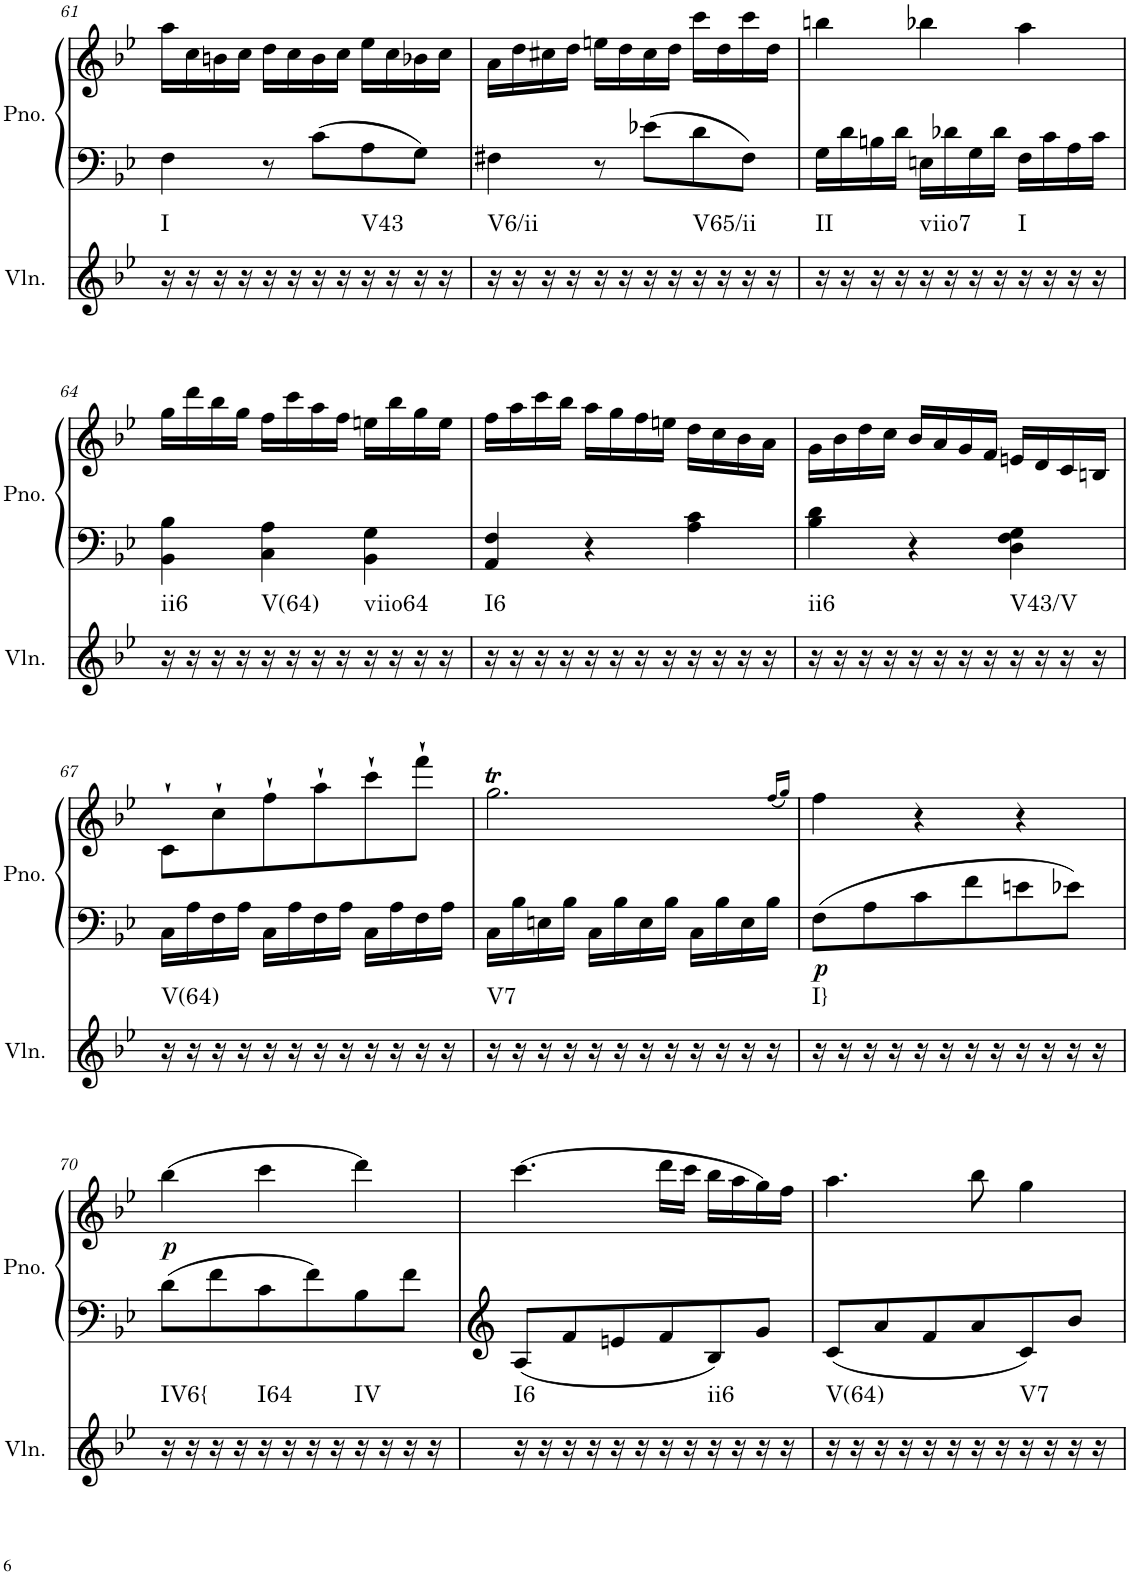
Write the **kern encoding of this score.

**kern	**harte	**kern	**kern	**dynam
*part2	*part2	*part1	*part1	*part1
*staff3	*	*staff2	*staff1	*staff1/2
*I"Violin	*	*I"Piano, Piano right	*	*
*I'Vln.	*	*I'Pno.	*	*
!!LO:PB:g=z
*clefG2	*	*clefF4	*clefG2	*
*k[b-e-]	*	*k[b-e-]	*k[b-e-]	*
*M3/4	*	*M3/4	*M3/4	*
=61	=61	=61	=61	=61
!	!LO:H:kt=I	!	!	!
16r	N	4F\	16aa\LL	.
16r	.	.	16cc\	.
16r	.	.	16bn\	.
16r	.	.	16cc\JJ	.
16r	.	8r	16dd\LL	.
16r	.	.	16cc\	.
16r	.	8c\L	16b\	.
16r	.	.	16cc\JJ	.
!	!LO:H:kt=V43	!	!	!
16r	N	8A\	16ee-\LL	.
16r	.	.	16cc\	.
16r	.	8G\J	16b-X\	.
16r	.	.	16cc\JJ	.
=62	=62	=62	=62	=62
!	!LO:H:kt=V6/ii	!	!	!
16r	N	4F#X\	16a\LL	.
16r	.	.	16dd\	.
16r	.	.	16cc#X\	.
16r	.	.	16dd\JJ	.
16r	.	8r	16een\LL	.
16r	.	.	16dd\	.
16r	.	8e-X\L	16cc#\	.
16r	.	.	16dd\JJ	.
!	!LO:H:kt=V65/ii	!	!	!
16r	N	8d\	16ccc\LL	.
16r	.	.	16dd\	.
16r	.	8F#\J	16ccc\	.
16r	.	.	16dd\JJ	.
=63	=63	=63	=63	=63
!	!LO:H:kt=II	!	!	!
16r	N	16G\LL	4bbn\	.
16r	.	16d\	.	.
16r	.	16Bn\	.	.
16r	.	16d\JJ	.	.
!	!LO:H:kt=viio7	!	!	!
16r	N	16En\LL	4bb-X\	.
16r	.	16d-X\	.	.
16r	.	16G\	.	.
16r	.	16d-\JJ	.	.
!	!LO:H:kt=I	!	!	!
16r	N	16F\LL	4aa\	.
16r	.	16c\	.	.
16r	.	16A\	.	.
16r	.	16c\JJ	.	.
!!LO:LB:g=z
=64	=64	=64	=64	=64
!	!LO:H:kt=ii6	!	!	!
16r	N	4BB-\ 4B-\	16gg\LL	.
16r	.	.	16ddd\	.
16r	.	.	16bb-\	.
16r	.	.	16gg\JJ	.
!	!LO:H:kt=V(64)	!	!	!
16r	N	4C\ 4A\	16ff\LL	.
16r	.	.	16ccc\	.
16r	.	.	16aa\	.
16r	.	.	16ff\JJ	.
!	!LO:H:kt=viio64	!	!	!
16r	N	4BB-\ 4G\	16een\LL	.
16r	.	.	16bb-\	.
16r	.	.	16gg\	.
16r	.	.	16ee\JJ	.
=65	=65	=65	=65	=65
!	!LO:H:kt=I6	!	!	!
16r	N	4AA/ 4F/	16ff\LL	.
16r	.	.	16aa\	.
16r	.	.	16ccc\	.
16r	.	.	16bb-\JJ	.
16r	.	4r	16aa\LL	.
16r	.	.	16gg\	.
16r	.	.	16ff\	.
16r	.	.	16een\JJ	.
16r	.	4A\ 4c\	16dd\LL	.
16r	.	.	16cc\	.
16r	.	.	16b-\	.
16r	.	.	16a\JJ	.
=66	=66	=66	=66	=66
!	!LO:H:kt=ii6	!	!	!
16r	N	4B-\ 4d\	16g\LL	.
16r	.	.	16b-\	.
16r	.	.	16dd\	.
16r	.	.	16cc\JJ	.
16r	.	4r	16b-/LL	.
16r	.	.	16a/	.
16r	.	.	16g/	.
16r	.	.	16f/JJ	.
!	!LO:H:kt=V43/V	!	!	!
16r	N	4D\ 4F\ 4G\	16en/LL	.
16r	.	.	16d/	.
16r	.	.	16c/	.
16r	.	.	16Bn/JJ	.
!!LO:LB:g=z
=67	=67	=67	=67	=67
!	!LO:H:kt=V(64)	!	!	!
16r	N	16C\LL	8c`\L	.
16r	.	16A\	.	.
16r	.	16F\	8cc`\	.
16r	.	16A\JJ	.	.
16r	.	16C\LL	8ff`\	.
16r	.	16A\	.	.
16r	.	16F\	8aa`\	.
16r	.	16A\JJ	.	.
16r	.	16C\LL	8ccc`\	.
16r	.	16A\	.	.
16r	.	16F\	8fff`\J	.
16r	.	16A\JJ	.	.
=68	=68	=68	=68	=68
!	!LO:H:kt=V7	!	!	!
16r	N	16C\LL	2.ggT\	.
16r	.	16B-\	.	.
16r	.	16En\	.	.
16r	.	16B-\JJ	.	.
16r	.	16C\LL	.	.
16r	.	16B-\	.	.
16r	.	16E\	.	.
16r	.	16B-\JJ	.	.
16r	.	16C\LL	.	.
16r	.	16B-\	.	.
16r	.	16E\	.	.
16r	.	16B-\JJ	.	.
.	.	.	(16qff/LL	.
.	.	.	16qgg/JJ)	.
=69	=69	=69	=69	=69
!	!LO:H:kt=I}	!	!	!LO:DY:b=2
16r	N	8F\L	4ff\	p
16r	.	.	.	.
16r	.	8A\	.	.
16r	.	.	.	.
16r	.	8c\	4r	.
16r	.	.	.	.
16r	.	8f\	.	.
16r	.	.	.	.
16r	.	8en\	4r	.
16r	.	.	.	.
16r	.	8e-X\J	.	.
16r	.	.	.	.
!!LO:LB:g=z
=70	=70	=70	=70	=70
!	!LO:H:kt=IV6{	!	!	!LO:DY:b
16r	N	8d\L	(4bb-\	p
16r	.	.	.	.
16r	.	8f\	.	.
16r	.	.	.	.
!	!LO:H:kt=I64	!	!	!
16r	N	8c\	4ccc\	.
16r	.	.	.	.
16r	.	8f\	.	.
16r	.	.	.	.
!	!LO:H:kt=IV	!	!	!
16r	N	8B-\	4ddd\)	.
16r	.	.	.	.
16r	.	8f\J	.	.
16r	.	.	.	.
=71	=71	=71	=71	=71
!	!LO:H:kt=I6	!	!	!
16r	N	8A/L	(4.ccc\	.
16r	.	.	.	.
16r	.	8f/	.	.
16r	.	.	.	.
16r	.	8en/	.	.
16r	.	.	.	.
16r	.	8f/	16ddd\LL	.
16r	.	.	16ccc\JJ	.
!	!LO:H:kt=ii6	!	!	!
16r	N	8B-/	16bb-\LL	.
16r	.	.	16aa\	.
16r	.	8g/J	16gg\)	.
16r	.	.	16ff\JJ	.
=72	=72	=72	=72	=72
!	!LO:H:kt=V(64)	!	!	!
16r	N	8c/L	4.aa\	.
16r	.	.	.	.
16r	.	8a/	.	.
16r	.	.	.	.
16r	.	8f/	.	.
16r	.	.	.	.
16r	.	8a/	8bb-\	.
16r	.	.	.	.
!	!LO:H:kt=V7	!	!	!
16r	N	8c/	4gg\	.
16r	.	.	.	.
16r	.	8b-/J	.	.
16r	.	.	.	.
=	=	=	=	=
*-	*-	*-	*-	*-
